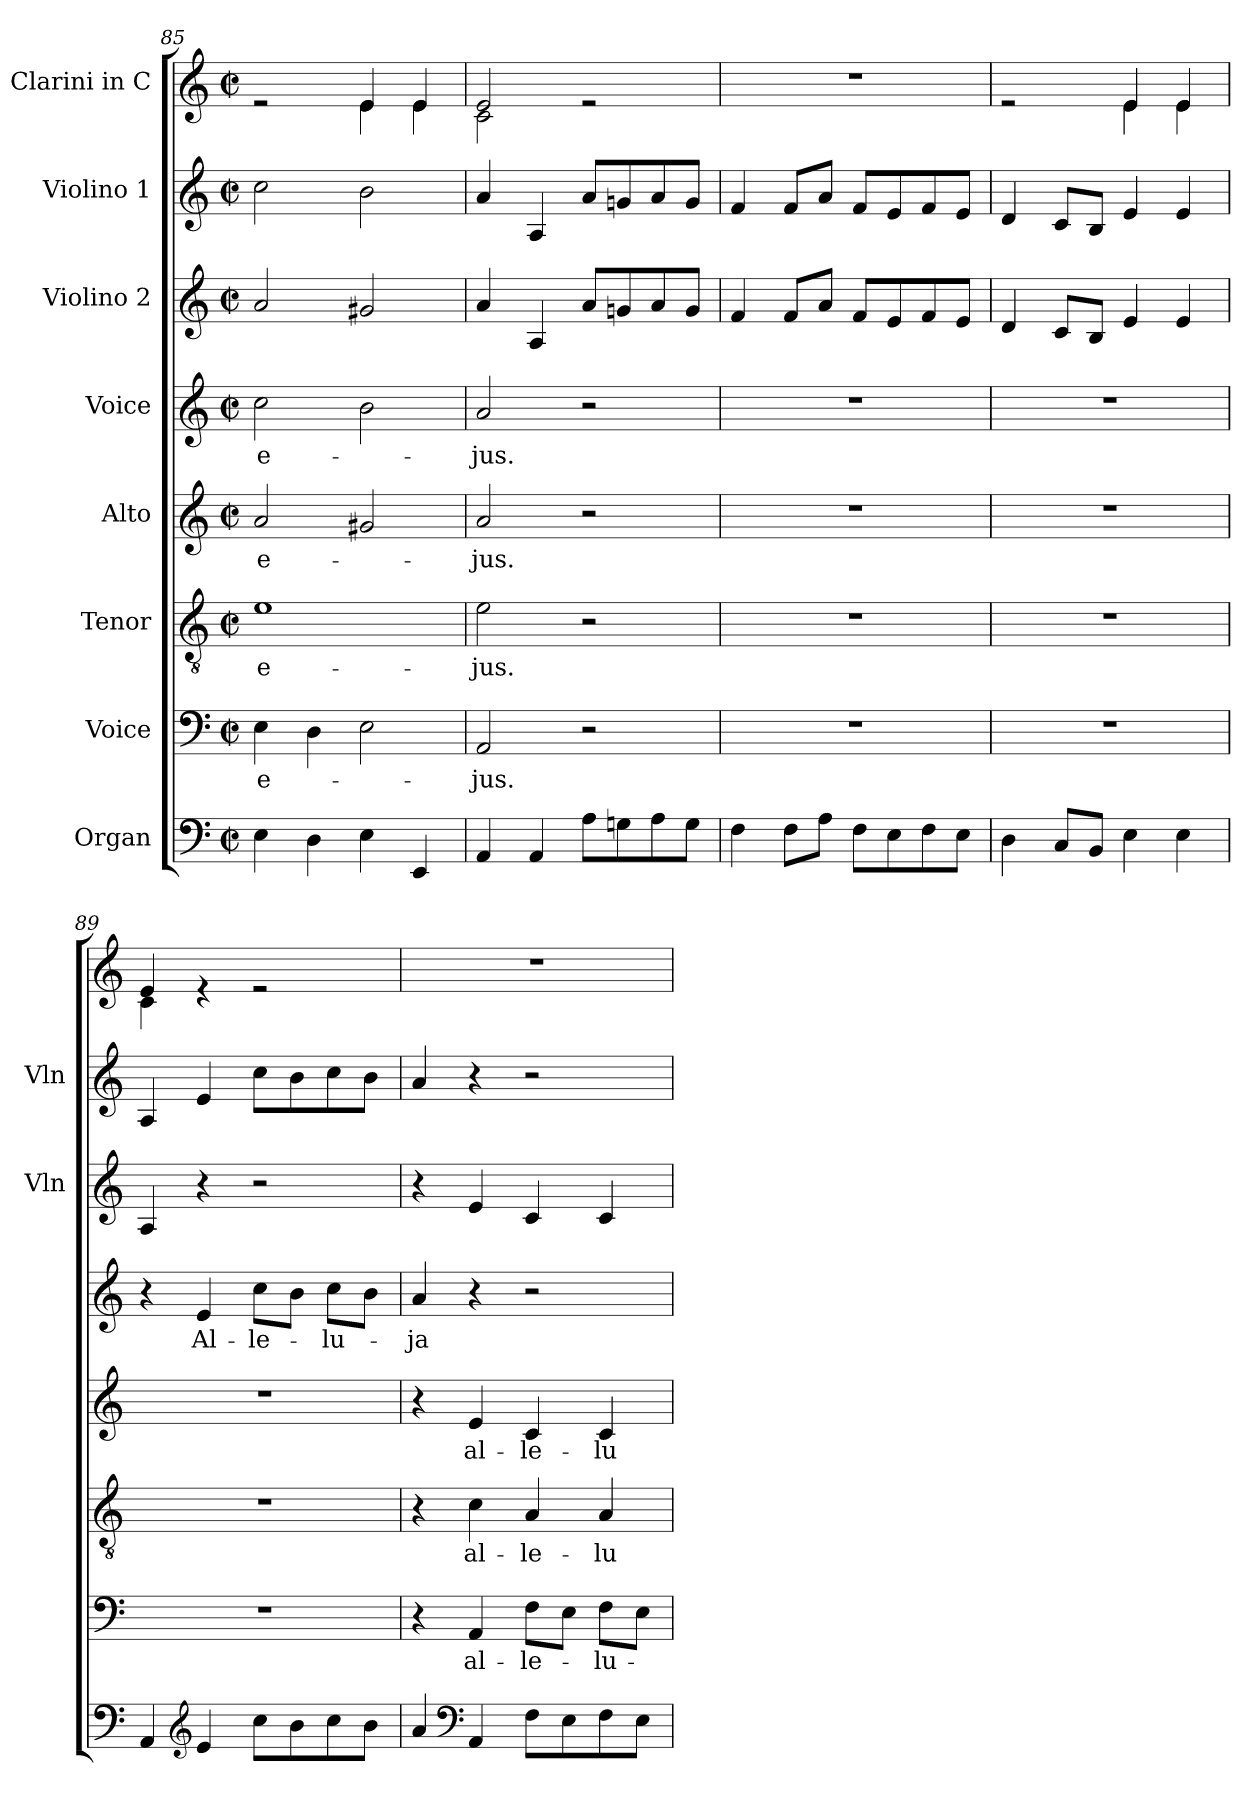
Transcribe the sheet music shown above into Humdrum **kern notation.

**kern	**kern	**text	**kern	**text	**kern	**text	**kern	**text	**kern	**kern	**kern
*part8	*part7	*part7	*part6	*part6	*part5	*part5	*part4	*part4	*part3	*part2	*part1
*staff8	*staff7	*staff7	*staff6	*staff6	*staff5	*staff5	*staff4	*staff4	*staff3	*staff2	*staff1
*I"Organ	*I"Voice	*	*I"Tenor	*	*I"Alto	*	*I"Voice	*	*I"Violino 2	*I"Violino 1	*I"Clarini  in C
*	*	*	*	*	*	*	*	*	*I'Vln	*I'Vln	*
*clefF4	*clefF4	*	*clefGv2	*	*clefG2	*	*clefG2	*	*clefG2	*clefG2	*clefG2
*k[]	*k[]	*	*k[]	*	*k[]	*	*k[]	*	*k[]	*k[]	*k[]
*M2/2	*M2/2	*	*M2/2	*	*M2/2	*	*M2/2	*	*M2/2	*M2/2	*M2/2
*met(c|)	*met(c|)	*	*met(c|)	*	*met(c|)	*	*met(c|)	*	*met(c|)	*met(c|)	*met(c|)
=85	=85	=85	=85	=85	=85	=85	=85	=85	=85	=85	=85
!	!	!LO:LY:b	!	!LO:LY:b	!	!LO:LY:b	!	!LO:LY:b	!	!	!
*	*	*	*	*	*	*	*	*	*	*	*^
4E\	4E\	e-	1e	e-	2a/	e-	2cc\	e-	2a/	2cc\	2re	2ryy
4D\	4D\	.	.	.	.	.	.	.	.	.	.	.
4E\	2E\	.	.	.	2g#X/	.	2b\	.	2g#X/	2b\	4e/	4e\
4EE/	.	.	.	.	.	.	.	.	.	.	4e/	4e\
=86	=86	=86	=86	=86	=86	=86	=86	=86	=86	=86	=86	=86
!	!	!LO:LY:b	!	!LO:LY:b	!	!LO:LY:b	!	!LO:LY:b	!	!	!	!
4AA/	2AA/	-jus.	2e\	-jus.	2a/	-jus.	2a/	-jus.	4a/	4a/	2e/	2c\
4AA/	.	.	.	.	.	.	.	.	4A/	4A/	.	.
8A\L	2r	.	2r	.	2r	.	2r	.	8a/L	8a/L	2re	2ryy
8Gn\	.	.	.	.	.	.	.	.	8gn/	8gn/	.	.
8A\	.	.	.	.	.	.	.	.	8a/	8a/	.	.
8G\J	.	.	.	.	.	.	.	.	8g/J	8g/J	.	.
*	*	*	*	*	*	*	*	*	*	*	*v	*v
=87	=87	=87	=87	=87	=87	=87	=87	=87	=87	=87	=87
4F\	1r	.	1r	.	1r	.	1r	.	4f/	4f/	1r
8F\L	.	.	.	.	.	.	.	.	8f/L	8f/L	.
8A\J	.	.	.	.	.	.	.	.	8a/J	8a/J	.
8F\L	.	.	.	.	.	.	.	.	8f/L	8f/L	.
8E\	.	.	.	.	.	.	.	.	8e/	8e/	.
8F\	.	.	.	.	.	.	.	.	8f/	8f/	.
8E\J	.	.	.	.	.	.	.	.	8e/J	8e/J	.
=88	=88	=88	=88	=88	=88	=88	=88	=88	=88	=88	=88
*	*	*	*	*	*	*	*	*	*	*	*^
4D\	1r	.	1r	.	1r	.	1r	.	4d/	4d/	2re	2ryy
8C/L	.	.	.	.	.	.	.	.	8c/L	8c/L	.	.
8BB/J	.	.	.	.	.	.	.	.	8B/J	8B/J	.	.
4E\	.	.	.	.	.	.	.	.	4e/	4e/	4e/	4e\
4E\	.	.	.	.	.	.	.	.	4e/	4e/	4e/	4e\
!!LO:PB:g=z	!!
=89	=89	=89	=89	=89	=89	=89	=89	=89	=89	=89	=89	=89
4AA/	1r	.	1r	.	1r	.	4r	.	4A/	4A/	4e/	4c\
*clefG2	*	*	*	*	*	*	*	*	*	*	*	*
!	!	!	!	!	!	!	!	!LO:LY:b	!	!	!	!
4e/	.	.	.	.	.	.	4e/	Al-	4r	4e/	4re	2.ryy
!	!	!	!	!	!	!	!	!LO:LY:b	!	!	!	!
8cc\L	.	.	.	.	.	.	8cc\L	-le-	2r	8cc\L	2re	.
8b\	.	.	.	.	.	.	8b\J	.	.	8b\	.	.
!	!	!	!	!	!	!	!	!LO:LY:b	!	!	!	!
8cc\	.	.	.	.	.	.	8cc\L	-lu-	.	8cc\	.	.
8b\J	.	.	.	.	.	.	8b\J	.	.	8b\J	.	.
*	*	*	*	*	*	*	*	*	*	*	*v	*v
=90	=90	=90	=90	=90	=90	=90	=90	=90	=90	=90	=90
!	!	!	!	!	!	!	!	!LO:LY:b	!	!	!
4a/	4r	.	4r	.	4r	.	4a/	-ja	4r	4a/	1r
*clefF4	*	*	*	*	*	*	*	*	*	*	*
!	!	!LO:LY:b	!	!LO:LY:b	!	!LO:LY:b	!	!	!	!	!
4AA/	4AA/	al-	4c\	al-	4e/	al-	4r	.	4e/	4r	.
!	!	!LO:LY:b	!	!LO:LY:b	!	!LO:LY:b	!	!	!	!	!
8F\L	8F\L	-le-	4A/	-le-	4c/	-le-	2r	.	4c/	2r	.
8E\	8E\J	.	.	.	.	.	.	.	.	.	.
!	!	!LO:LY:b	!	!LO:LY:b	!	!LO:LY:b	!	!	!	!	!
8F\	8F\L	-lu-	4A/	-lu-	4c/	-lu-	.	.	4c/	.	.
8E\J	8E\J	.	.	.	.	.	.	.	.	.	.
=	=	=	=	=	=	=	=	=	=	=	=
*-	*-	*-	*-	*-	*-	*-	*-	*-	*-	*-	*-
